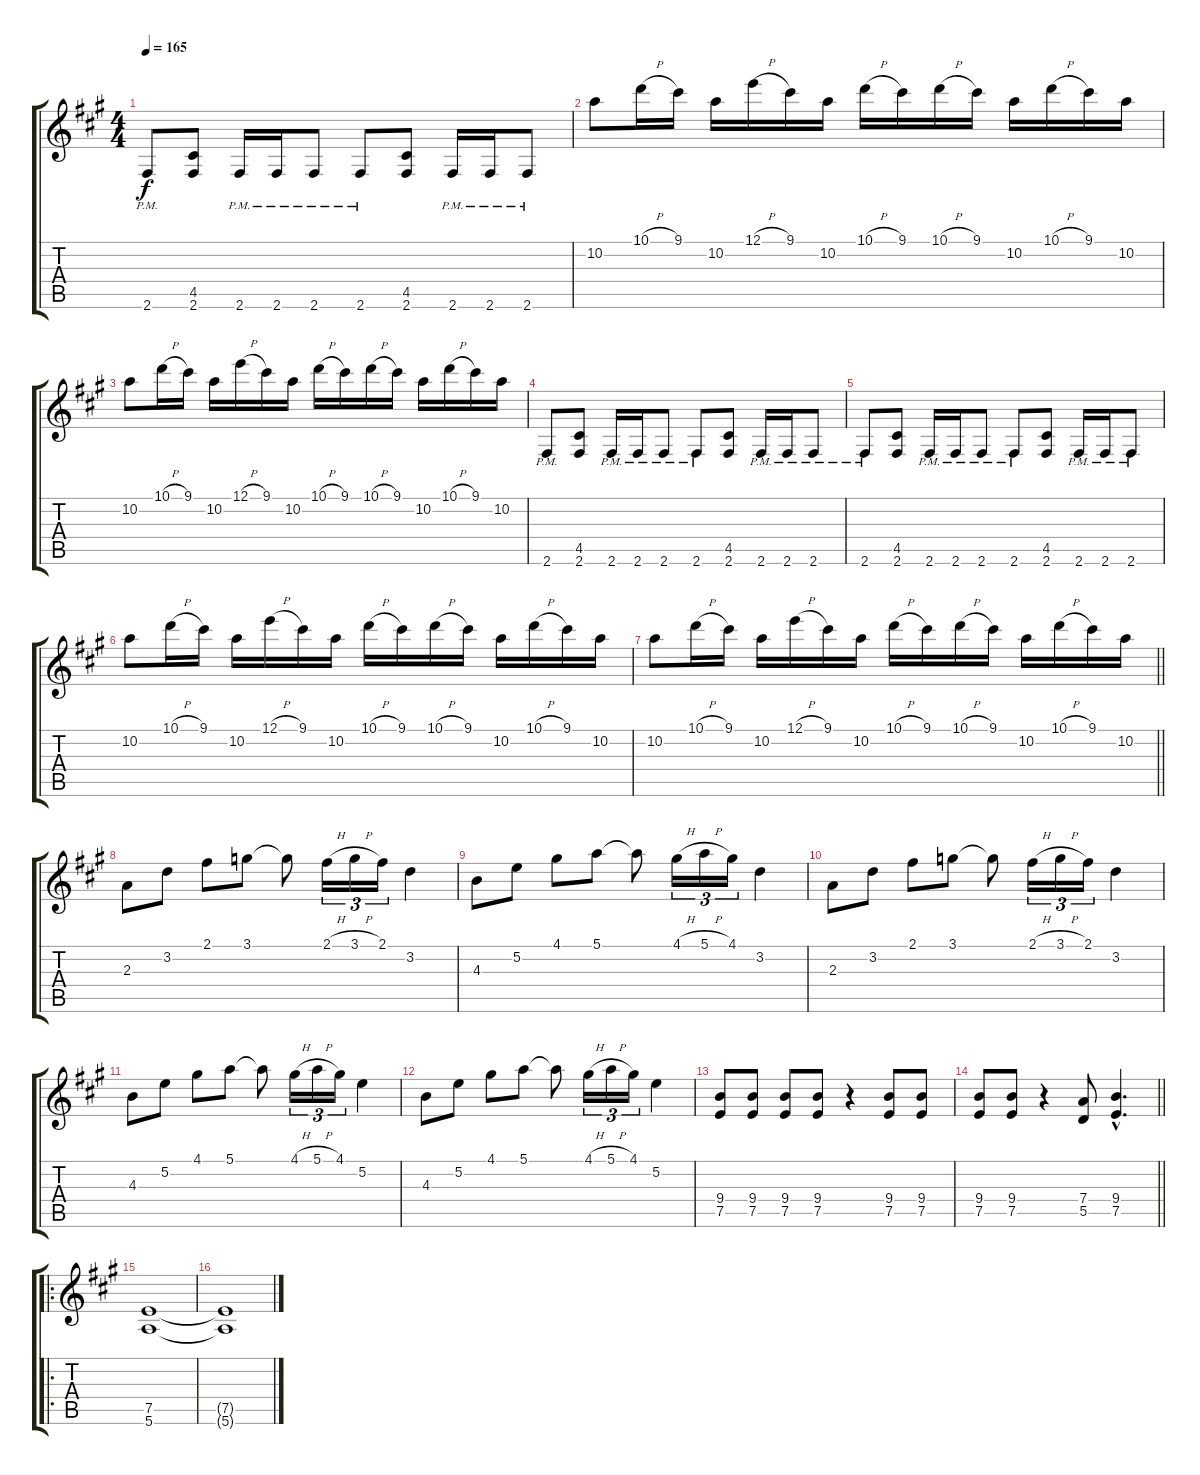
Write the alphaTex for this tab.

\track "" {instrument distortionguitar}
\staff {score tabs}
\tuning (E4 B3 G3 D3 A2 E2) {hide}
\ts (4 4)
\tempo 165
\clef g2
\ks a
2.6{pm}.8{dy f} (4.5 2.6).8 2.6{pm}.16 2.6{pm}.16 2.6{pm}.8 2.6{pm}.8 (4.5 2.6).8 2.6{pm}.16 2.6{pm}.16 2.6{pm}.8 |
10.2.8 10.1{h}.16 9.1.16 10.2.16 12.1{h}.16 9.1.16 10.2.16 10.1{h}.16 9.1.16 10.1{h}.16 9.1.16 10.2.16 10.1{h}.16 9.1.16 10.2.16 |
10.2.8 10.1{h}.16 9.1.16 10.2.16 12.1{h}.16 9.1.16 10.2.16 10.1{h}.16 9.1.16 10.1{h}.16 9.1.16 10.2.16 10.1{h}.16 9.1.16 10.2.16 |
2.6{pm}.8 (4.5 2.6).8 2.6{pm}.16 2.6{pm}.16 2.6{pm}.8 2.6{pm}.8 (4.5 2.6).8 2.6{pm}.16 2.6{pm}.16 2.6{pm}.8 |
2.6{pm}.8 (4.5 2.6).8 2.6{pm}.16 2.6{pm}.16 2.6{pm}.8 2.6{pm}.8 (4.5 2.6).8 2.6{pm}.16 2.6{pm}.16 2.6{pm}.8 |
10.2.8 10.1{h}.16 9.1.16 10.2.16 12.1{h}.16 9.1.16 10.2.16 10.1{h}.16 9.1.16 10.1{h}.16 9.1.16 10.2.16 10.1{h}.16 9.1.16 10.2.16 |
\barLineRight lightlight
10.2.8 10.1{h}.16 9.1.16 10.2.16 12.1{h}.16 9.1.16 10.2.16 10.1{h}.16 9.1.16 10.1{h}.16 9.1.16 10.2.16 10.1{h}.16 9.1.16 10.2.16 |
2.3.8 3.2.8 2.1.8 3.1.8 3.1{t}.8 2.1{h}.16{tu (3 2)} 3.1{h}.16{tu (3 2)} 2.1.16{tu (3 2)} 3.2.4 |
4.3.8 5.2.8 4.1.8 5.1.8 5.1{t}.8 4.1{h}.16{tu (3 2)} 5.1{h}.16{tu (3 2)} 4.1.16{tu (3 2)} 3.2.4 |
2.3.8 3.2.8 2.1.8 3.1.8 3.1{t}.8 2.1{h}.16{tu (3 2)} 3.1{h}.16{tu (3 2)} 2.1.16{tu (3 2)} 3.2.4 |
4.3.8 5.2.8 4.1.8 5.1.8 5.1{t}.8 4.1{h}.16{tu (3 2)} 5.1{h}.16{tu (3 2)} 4.1.16{tu (3 2)} 5.2.4 |
4.3.8 5.2.8 4.1.8 5.1.8 5.1{t}.8 4.1{h}.16{tu (3 2)} 5.1{h}.16{tu (3 2)} 4.1.16{tu (3 2)} 5.2.4 |
(9.4 7.5).8 (9.4 7.5).8 (9.4 7.5).8 (9.4 7.5).8 r.4 (9.4 7.5).8 (9.4 7.5).8 |
\barLineRight lightlight
(9.4 7.5).8 (9.4 7.5).8 r.4 (7.4 5.5).8 (9.4{hac} 7.5{hac}).4{d} |
\ro
(7.5 5.6).1 |
(7.5{t} 5.6{t}).1
